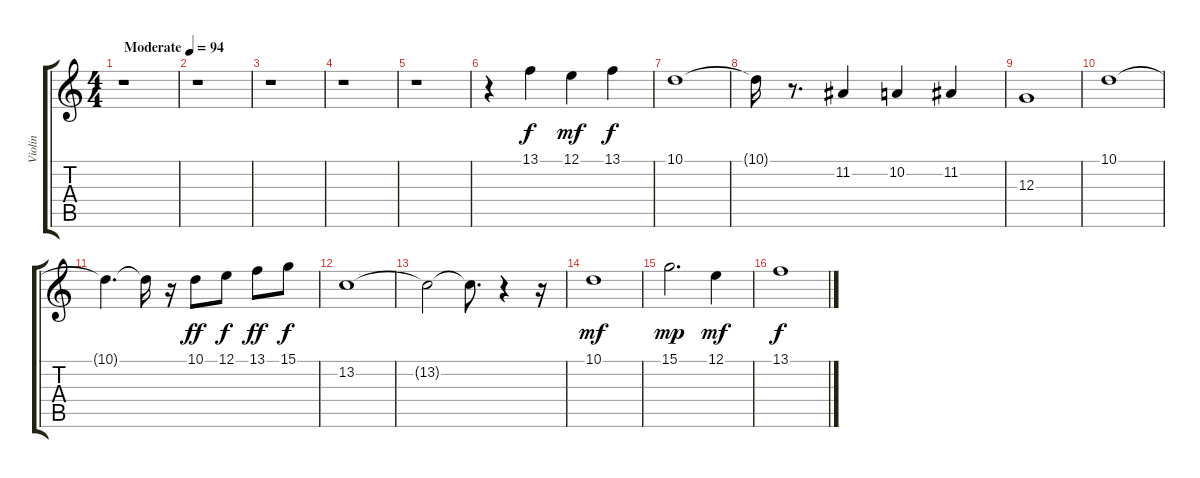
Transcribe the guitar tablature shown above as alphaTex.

\track ("Violin                  " "Violin    ") {instrument churchorgan}
\staff {score tabs}
\tuning (E4 B3 G3 D3 A2 E2) {hide}
\ts (4 4)
\tempo (94 "Moderate")
\clef g2
\ks c
r.1{dy f instrument churchorgan} |
r.1 |
r.1 |
r.1 |
r.1 |
r.4 13.1.4{volume 12 instrument violin} 12.1.4{dy mf} 13.1.4{dy f} |
10.1.1 |
10.1{t}.16 r.8{d} 11.2.4 10.2.4 11.2.4 |
12.3.1 |
10.1.1{instrument violin} |
10.1{t}.4{d} 10.1{t}.16 r.16 10.1.8{dy ff} 12.1.8{dy f} 13.1.8{dy ff} 15.1.8{dy f} |
13.2.1 |
13.2{t}.2 13.2{t}.8{d} r.4 r.16 |
10.1.1{dy mf} |
15.1.2{d dy mp} 12.1.4{dy mf} |
13.1.1{dy f}
